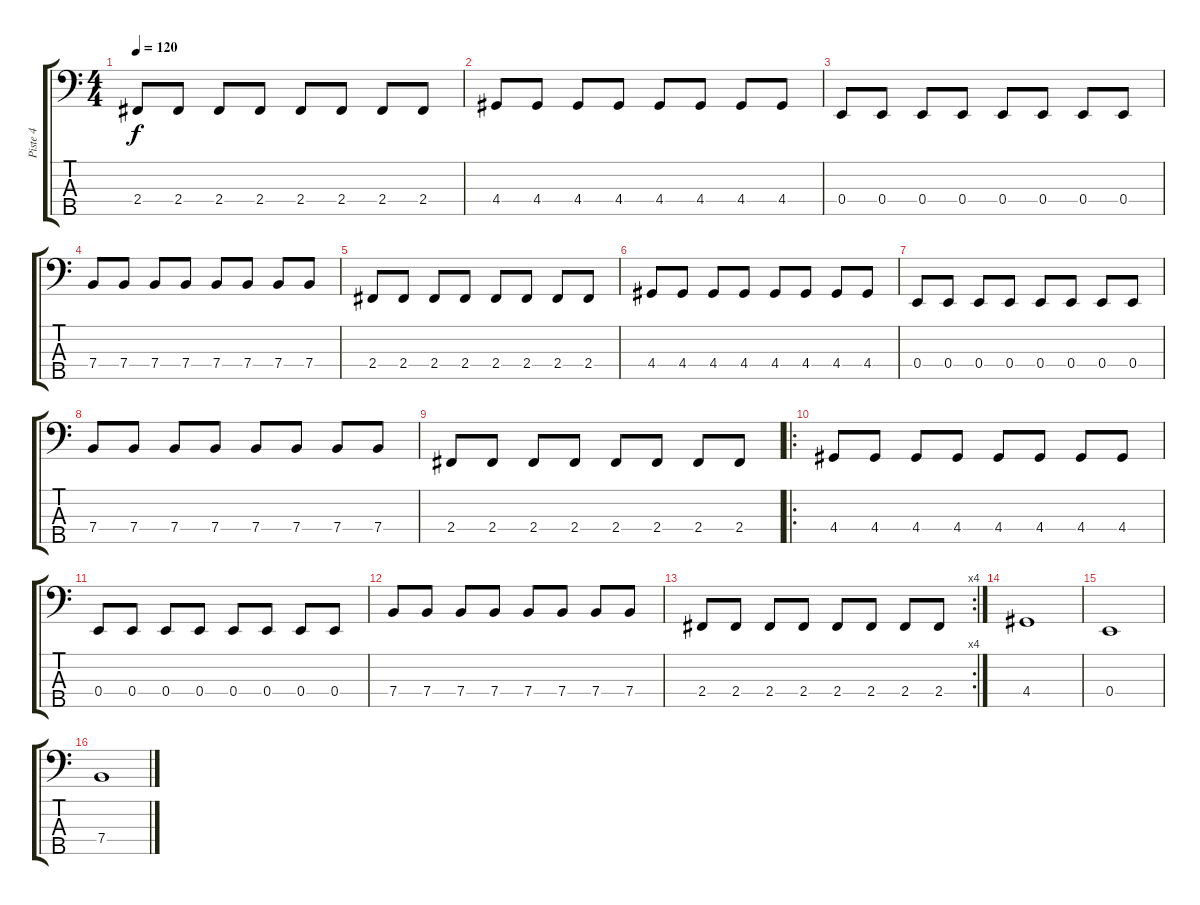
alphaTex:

\track ("Piste 4" "Piste 4") {instrument electricbassfinger}
\staff {score tabs}
\tuning (G2 D2 A1 E1 B0) {hide}
\ts (4 4)
\tempo 120
\clef f4
\ks c
2.4.8{dy f} 2.4.8 2.4.8 2.4.8 2.4.8 2.4.8 2.4.8 2.4.8 |
4.4.8 4.4.8 4.4.8 4.4.8 4.4.8 4.4.8 4.4.8 4.4.8 |
0.4.8 0.4.8 0.4.8 0.4.8 0.4.8 0.4.8 0.4.8 0.4.8 |
7.4.8 7.4.8 7.4.8 7.4.8 7.4.8 7.4.8 7.4.8 7.4.8 |
2.4.8 2.4.8 2.4.8 2.4.8 2.4.8 2.4.8 2.4.8 2.4.8 |
4.4.8 4.4.8 4.4.8 4.4.8 4.4.8 4.4.8 4.4.8 4.4.8 |
0.4.8 0.4.8 0.4.8 0.4.8 0.4.8 0.4.8 0.4.8 0.4.8 |
7.4.8 7.4.8 7.4.8 7.4.8 7.4.8 7.4.8 7.4.8 7.4.8 |
2.4.8 2.4.8 2.4.8 2.4.8 2.4.8 2.4.8 2.4.8 2.4.8 |
\ro
4.4.8 4.4.8 4.4.8 4.4.8 4.4.8 4.4.8 4.4.8 4.4.8 |
0.4.8 0.4.8 0.4.8 0.4.8 0.4.8 0.4.8 0.4.8 0.4.8 |
7.4.8 7.4.8 7.4.8 7.4.8 7.4.8 7.4.8 7.4.8 7.4.8 |
\rc 4
2.4.8 2.4.8 2.4.8 2.4.8 2.4.8 2.4.8 2.4.8 2.4.8 |
4.4.1 |
0.4.1 |
7.4.1
